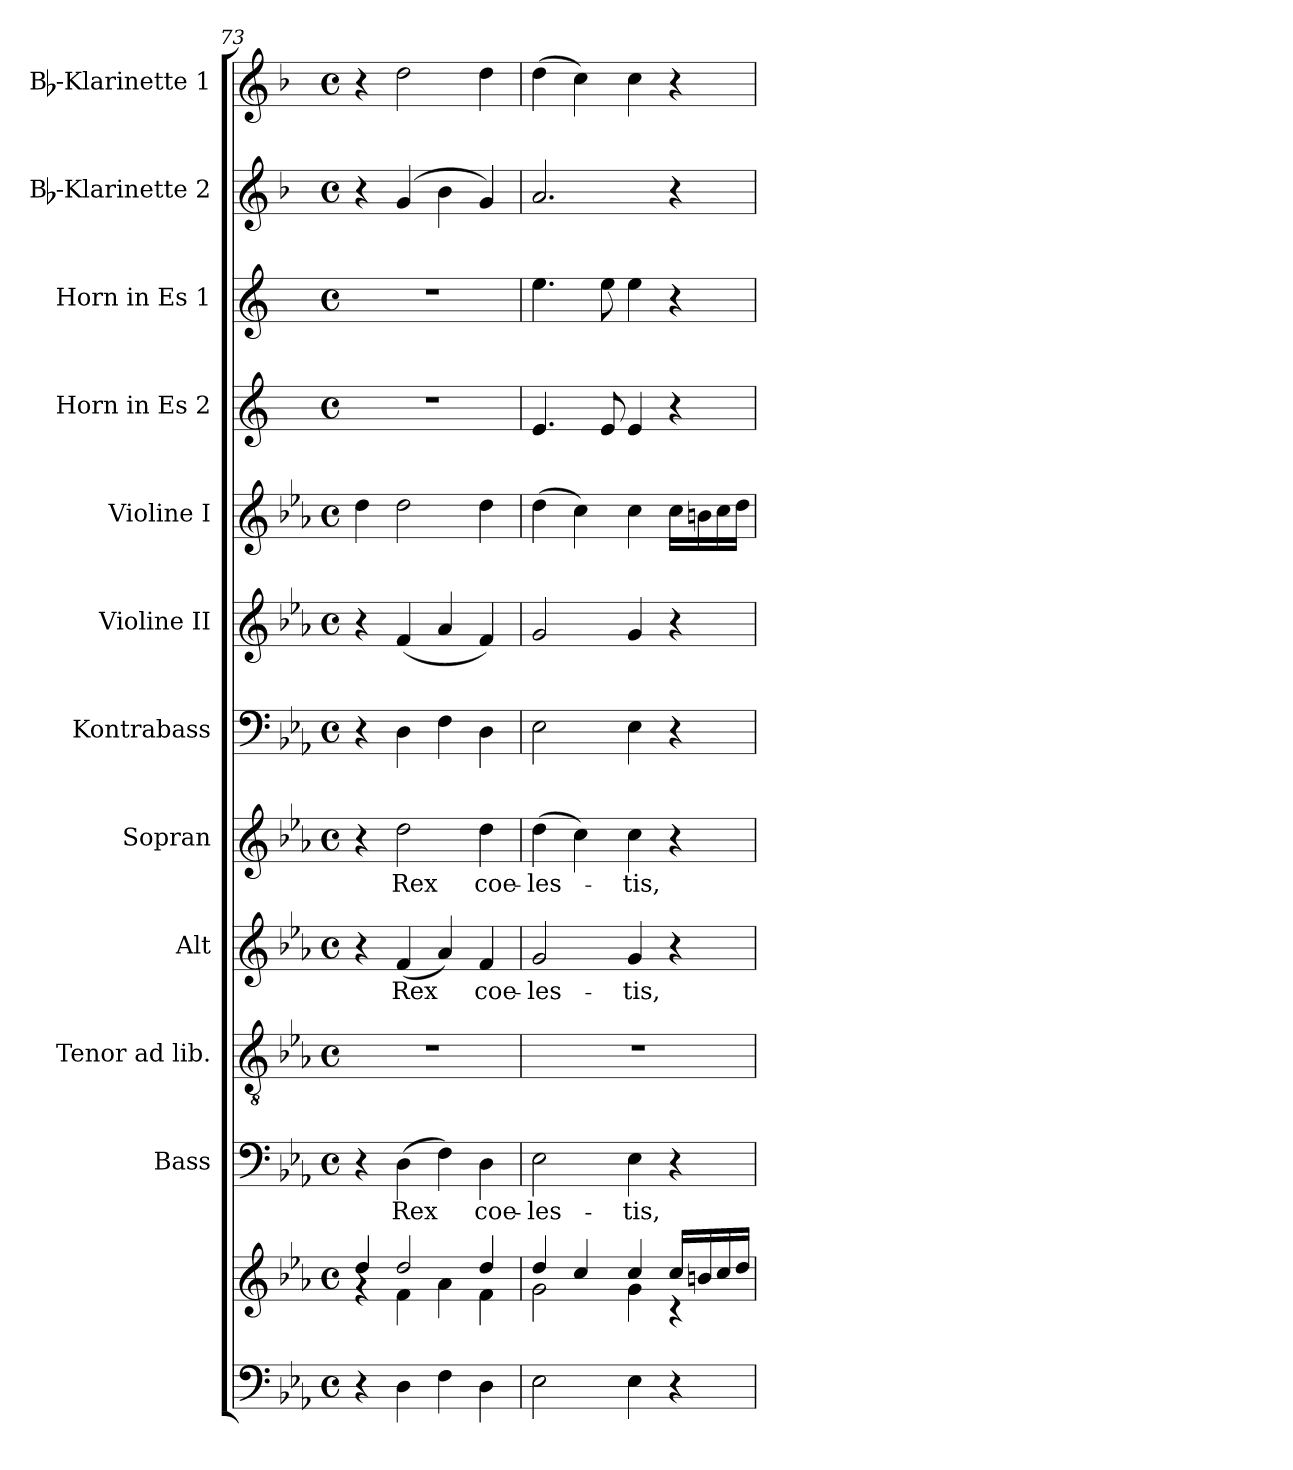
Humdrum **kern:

**kern	**kern	**kern	**text	**kern	**kern	**text	**kern	**text	**kern	**kern	**kern	**kern	**kern	**kern	**kern
*part12	*part12	*part11	*part11	*part10	*part9	*part9	*part8	*part8	*part7	*part6	*part5	*part4	*part3	*part2	*part1
*staff13	*staff12	*staff11	*staff11	*staff10	*staff9	*staff9	*staff8	*staff8	*staff7	*staff6	*staff5	*staff4	*staff3	*staff2	*staff1
*	*	*I"Bass	*	*I"Tenor ad lib.	*I"Alt	*	*I"Sopran	*	*I"Kontrabass	*I"Violine II	*I"Violine I	*I"Horn in Es 2	*I"Horn in Es 1	*I"Bb-Klarinette 2	*I"Bb-Klarinette 1
*	*	*I'B.	*	*I'T.	*I'A.	*	*I'S.	*	*I'Kb.	*I'Vl. II	*I'Vl. I	*	*	*I'Bb Kl. 2	*I'Bb Kl. 1
*clefF4	*clefG2	*clefF4	*	*clefGv2	*clefG2	*	*clefG2	*	*clefF4	*clefG2	*clefG2	*clefG2	*clefG2	*clefG2	*clefG2
*	*	*	*	*	*	*	*	*	*ITrd7c12	*	*	*ITrd5c9	*ITrd5c9	*ITrd1c2	*ITrd1c2
*k[b-e-a-]	*k[b-e-a-]	*k[b-e-a-]	*	*k[b-e-a-]	*k[b-e-a-]	*	*k[b-e-a-]	*	*k[b-e-a-]	*k[b-e-a-]	*k[b-e-a-]	*k[b-e-a-]	*k[b-e-a-]	*k[b-e-a-]	*k[b-e-a-]
*E-:	*E-:	*E-:	*	*E-:	*E-:	*	*E-:	*	*E-:	*E-:	*E-:	*E-:	*E-:	*E-:	*E-:
*M4/4	*M4/4	*M4/4	*	*M4/4	*M4/4	*	*M4/4	*	*M4/4	*M4/4	*M4/4	*M4/4	*M4/4	*M4/4	*M4/4
*met(c)	*met(c)	*met(c)	*	*met(c)	*met(c)	*	*met(c)	*	*met(c)	*met(c)	*met(c)	*met(c)	*met(c)	*met(c)	*met(c)
=73	=73	=73	=73	=73	=73	=73	=73	=73	=73	=73	=73	=73	=73	=73	=73
*	*^	*	*	*	*	*	*	*	*	*	*	*	*	*	*
4r	4dd/	4rf	4r	.	1r	4r	.	4r	.	4r	4r	4dd\	1r	1r	4r	4r
!	!	!	!	!LO:LY:b	!	!	!LO:LY:b	!	!LO:LY:b	!	!	!	!	!	!	!
4D\	2dd/	4f\	(>4D\	Rex	.	(<4f/	Rex	2dd\	Rex	4DD\	(<4f/	2dd\	.	.	(4f/	2cc\
4F\	.	4a-\	4F\)	.	.	4a-/)	.	.	.	4FF\	4a-/	.	.	.	4a-\	.
!	!	!	!	!LO:LY:b	!	!	!LO:LY:b	!	!LO:LY:b	!	!	!	!	!	!	!
4D\	4dd/	4f\	4D\	coe-	.	4f/	coe-	4dd\	coe-	4DD\	4f/)	4dd\	.	.	4f/)	4cc\
=74	=74	=74	=74	=74	=74	=74	=74	=74	=74	=74	=74	=74	=74	=74	=74	=74
!	!	!	!	!LO:LY:b	!	!	!LO:LY:b	!	!LO:LY:b	!	!	!	!	!	!	!
2E-\	4dd/	2g\	2E-\	-les-	1r	2g/	-les-	(>4dd\	-les-	2EE-\	2g/	(>4dd\	4.G/	4.g\	2.g/	(>4cc\
.	4cc/	.	.	.	.	.	.	4cc\)	.	.	.	4cc\)	.	.	.	4b-\)
.	.	.	.	.	.	.	.	.	.	.	.	.	8G/	8g\	.	.
!	!	!	!	!LO:LY:b	!	!	!LO:LY:b	!	!LO:LY:b	!	!	!	!	!	!	!
4E-\	4cc/	4g\	4E-\	-tis,	.	4g/	-tis,	4cc\	-tis,	4EE-\	4g/	4cc\	4G/	4g\	.	4b-\
4r	16cc/LL	4rc	4r	.	.	4r	.	4r	.	4r	4r	16cc\LL	4r	4r	4r	4r
.	16bn/	.	.	.	.	.	.	.	.	.	.	16bn\	.	.	.	.
.	16cc/	.	.	.	.	.	.	.	.	.	.	16cc\	.	.	.	.
.	16dd/JJ	.	.	.	.	.	.	.	.	.	.	16dd\JJ	.	.	.	.
*	*v	*v	*	*	*	*	*	*	*	*	*	*	*	*	*	*
=	=	=	=	=	=	=	=	=	=	=	=	=	=	=	=
*-	*-	*-	*-	*-	*-	*-	*-	*-	*-	*-	*-	*-	*-	*-	*-
